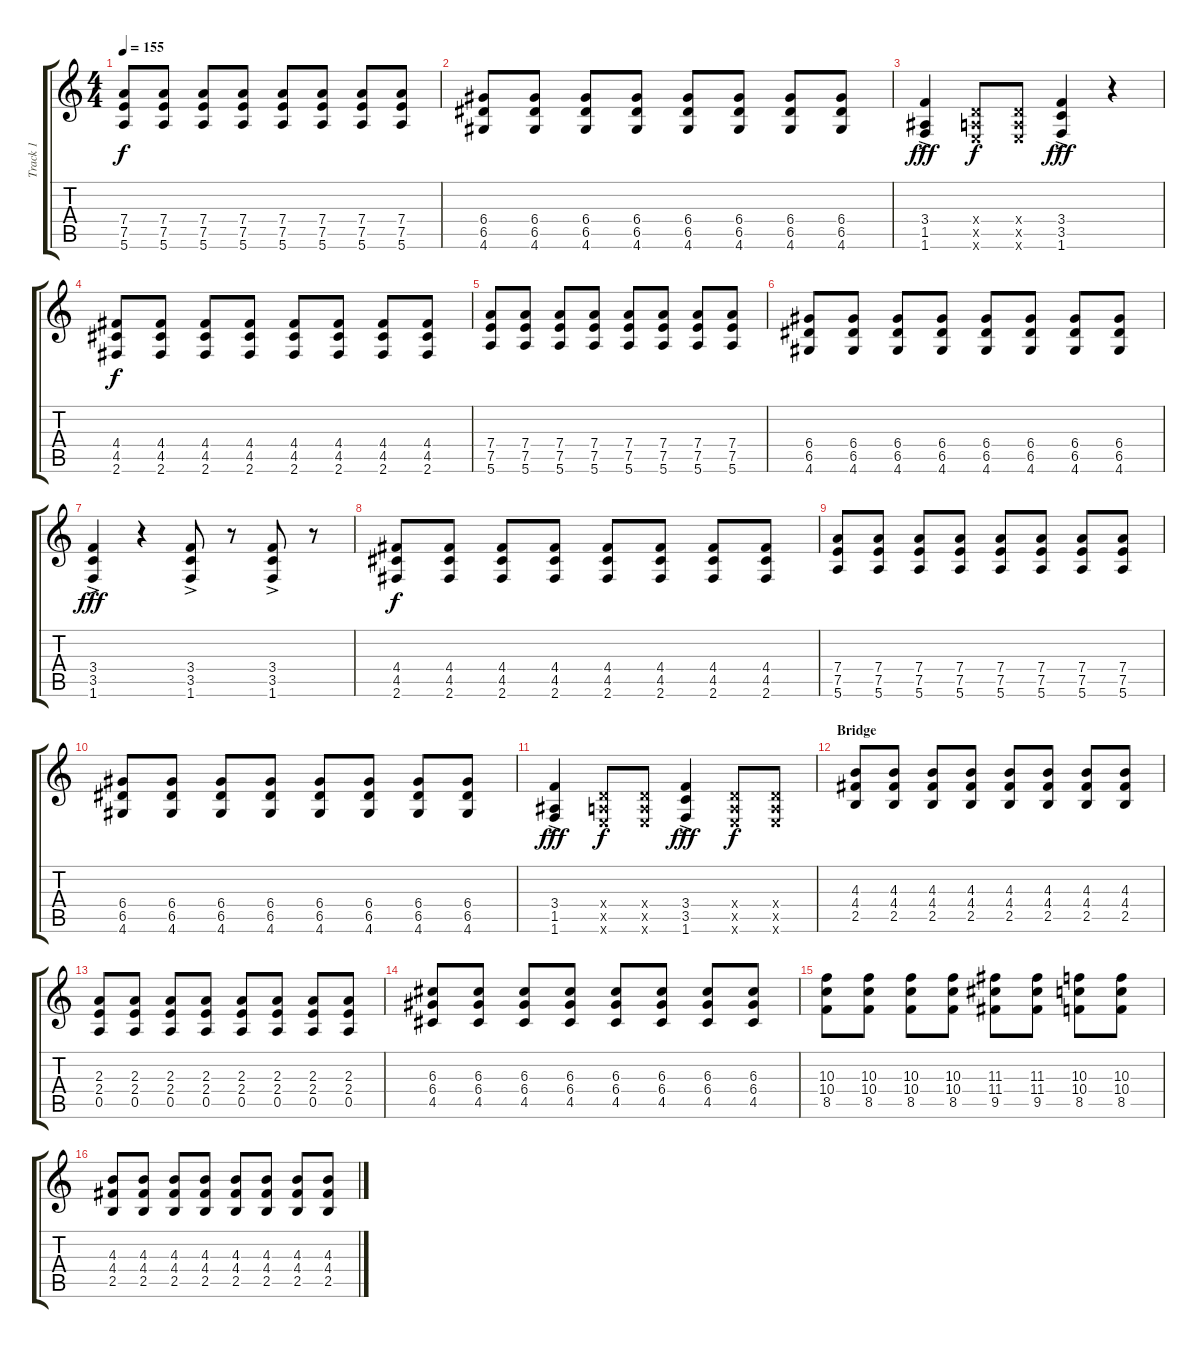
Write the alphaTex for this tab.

\track ("Track 1" "Track 1") {instrument distortionguitar}
\staff {score tabs}
\tuning (E4 B3 G3 D3 A2 E2) {hide}
\ts (4 4)
\tempo 155
\clef g2
\ks c
(7.4 7.5 5.6).8{dy f} (7.4 7.5 5.6).8 (7.4 7.5 5.6).8 (7.4 7.5 5.6).8 (7.4 7.5 5.6).8 (7.4 7.5 5.6).8 (7.4 7.5 5.6).8 (7.4 7.5 5.6).8 |
(6.4 6.5 4.6).8 (6.4 6.5 4.6).8 (6.4 6.5 4.6).8 (6.4 6.5 4.6).8 (6.4 6.5 4.6).8 (6.4 6.5 4.6).8 (6.4 6.5 4.6).8 (6.4 6.5 4.6).8 |
(3.4{ac} 1.5{ac} 1.6{ac}).4{dy fff} (0.4{x} 0.5{x} 0.6{x}).8{dy f} (0.4{x} 0.5{x} 0.6{x}).8 (3.4{ac} 3.5{ac} 1.6{ac}).4{dy fff} r.4 |
(4.4 4.5 2.6).8{dy f} (4.4 4.5 2.6).8 (4.4 4.5 2.6).8 (4.4 4.5 2.6).8 (4.4 4.5 2.6).8 (4.4 4.5 2.6).8 (4.4 4.5 2.6).8 (4.4 4.5 2.6).8 |
(7.4 7.5 5.6).8 (7.4 7.5 5.6).8 (7.4 7.5 5.6).8 (7.4 7.5 5.6).8 (7.4 7.5 5.6).8 (7.4 7.5 5.6).8 (7.4 7.5 5.6).8 (7.4 7.5 5.6).8 |
(6.4 6.5 4.6).8 (6.4 6.5 4.6).8 (6.4 6.5 4.6).8 (6.4 6.5 4.6).8 (6.4 6.5 4.6).8 (6.4 6.5 4.6).8 (6.4 6.5 4.6).8 (6.4 6.5 4.6).8 |
(3.4{ac} 3.5{ac} 1.6{ac}).4{dy fff} r.4 (3.4{ac} 3.5{ac} 1.6{ac}).8 r.8 (3.4{ac} 3.5{ac} 1.6{ac}).8 r.8 |
(4.4 4.5 2.6).8{dy f} (4.4 4.5 2.6).8 (4.4 4.5 2.6).8 (4.4 4.5 2.6).8 (4.4 4.5 2.6).8 (4.4 4.5 2.6).8 (4.4 4.5 2.6).8 (4.4 4.5 2.6).8 |
(7.4 7.5 5.6).8 (7.4 7.5 5.6).8 (7.4 7.5 5.6).8 (7.4 7.5 5.6).8 (7.4 7.5 5.6).8 (7.4 7.5 5.6).8 (7.4 7.5 5.6).8 (7.4 7.5 5.6).8 |
(6.4 6.5 4.6).8 (6.4 6.5 4.6).8 (6.4 6.5 4.6).8 (6.4 6.5 4.6).8 (6.4 6.5 4.6).8 (6.4 6.5 4.6).8 (6.4 6.5 4.6).8 (6.4 6.5 4.6).8 |
(3.4{ac} 1.5{ac} 1.6{ac}).4{dy fff} (0.4{x} 0.5{x} 0.6{x}).8{dy f} (0.4{x} 0.5{x} 0.6{x}).8 (3.4{ac} 3.5{ac} 1.6{ac}).4{dy fff} (0.4{x} 0.5{x} 0.6{x}).8{dy f} (0.4{x} 0.5{x} 0.6{x}).8 |
\section ("" "Bridge")
(4.3 4.4 2.5).8 (4.3 4.4 2.5).8 (4.3 4.4 2.5).8 (4.3 4.4 2.5).8 (4.3 4.4 2.5).8 (4.3 4.4 2.5).8 (4.3 4.4 2.5).8 (4.3 4.4 2.5).8 |
(2.3 2.4 0.5).8 (2.3 2.4 0.5).8 (2.3 2.4 0.5).8 (2.3 2.4 0.5).8 (2.3 2.4 0.5).8 (2.3 2.4 0.5).8 (2.3 2.4 0.5).8 (2.3 2.4 0.5).8 |
(6.3 6.4 4.5).8 (6.3 6.4 4.5).8 (6.3 6.4 4.5).8 (6.3 6.4 4.5).8 (6.3 6.4 4.5).8 (6.3 6.4 4.5).8 (6.3 6.4 4.5).8 (6.3 6.4 4.5).8 |
(10.3 10.4 8.5).8 (10.3 10.4 8.5).8 (10.3 10.4 8.5).8 (10.3 10.4 8.5).8 (11.3 11.4 9.5).8 (11.3 11.4 9.5).8 (10.3 10.4 8.5).8 (10.3 10.4 8.5).8 |
(4.3 4.4 2.5).8 (4.3 4.4 2.5).8 (4.3 4.4 2.5).8 (4.3 4.4 2.5).8 (4.3 4.4 2.5).8 (4.3 4.4 2.5).8 (4.3 4.4 2.5).8 (4.3 4.4 2.5).8
